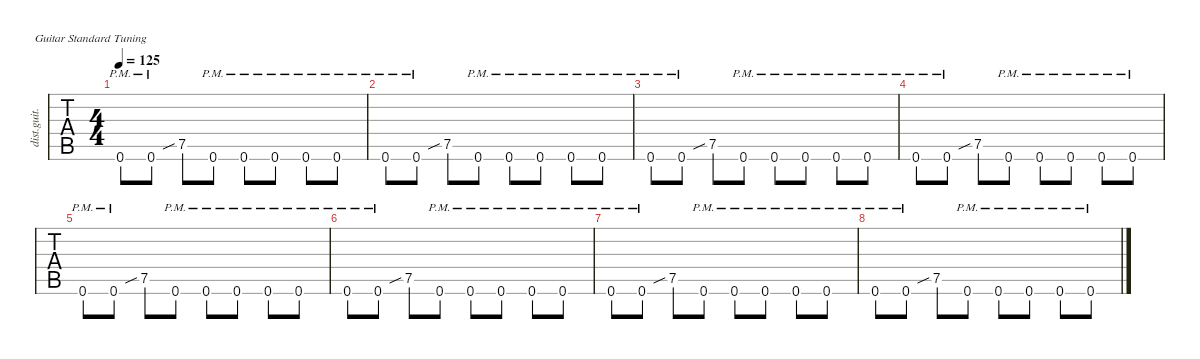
\defaultSystemsLayout 4
\hideDynamics
\bracketExtendMode nobrackets
\track ("Rhythm Guitar 1 (James)" "dist.guit.") {defaultSystemsLayout 4 multiBarRest instrument distortionguitar}
\staff {tabs}
\tuning (E4 B3 G3 D3 A2 E2)
\ts (4 4)
\tempo 125
\clef g2
\ks c
0.6{pm}.8{dy mf} 0.6{pm}.8 7.5{sib}.8 0.6{pm}.8 0.6{pm}.8 0.6{pm}.8 0.6{pm}.8 0.6{pm}.8 |
0.6{pm}.8 0.6{pm}.8 7.5{sib}.8 0.6{pm}.8 0.6{pm}.8 0.6{pm}.8 0.6{pm}.8 0.6{pm}.8 |
0.6{pm}.8 0.6{pm}.8 7.5{sib}.8 0.6{pm}.8 0.6{pm}.8 0.6{pm}.8 0.6{pm}.8 0.6{pm}.8 |
0.6{pm}.8 0.6{pm}.8 7.5{sib}.8 0.6{pm}.8 0.6{pm}.8 0.6{pm}.8 0.6{pm}.8 0.6{pm}.8 |
0.6{pm}.8 0.6{pm}.8 7.5{sib}.8 0.6{pm}.8 0.6{pm}.8 0.6{pm}.8 0.6{pm}.8 0.6{pm}.8 |
0.6{pm}.8 0.6{pm}.8 7.5{sib}.8 0.6{pm}.8 0.6{pm}.8 0.6{pm}.8 0.6{pm}.8 0.6{pm}.8 |
0.6{pm}.8 0.6{pm}.8 7.5{sib}.8 0.6{pm}.8 0.6{pm}.8 0.6{pm}.8 0.6{pm}.8 0.6{pm}.8 |
0.6{pm}.8 0.6{pm}.8 7.5{sib}.8 0.6{pm}.8 0.6{pm}.8 0.6{pm}.8 0.6{pm}.8 0.6{pm}.8
